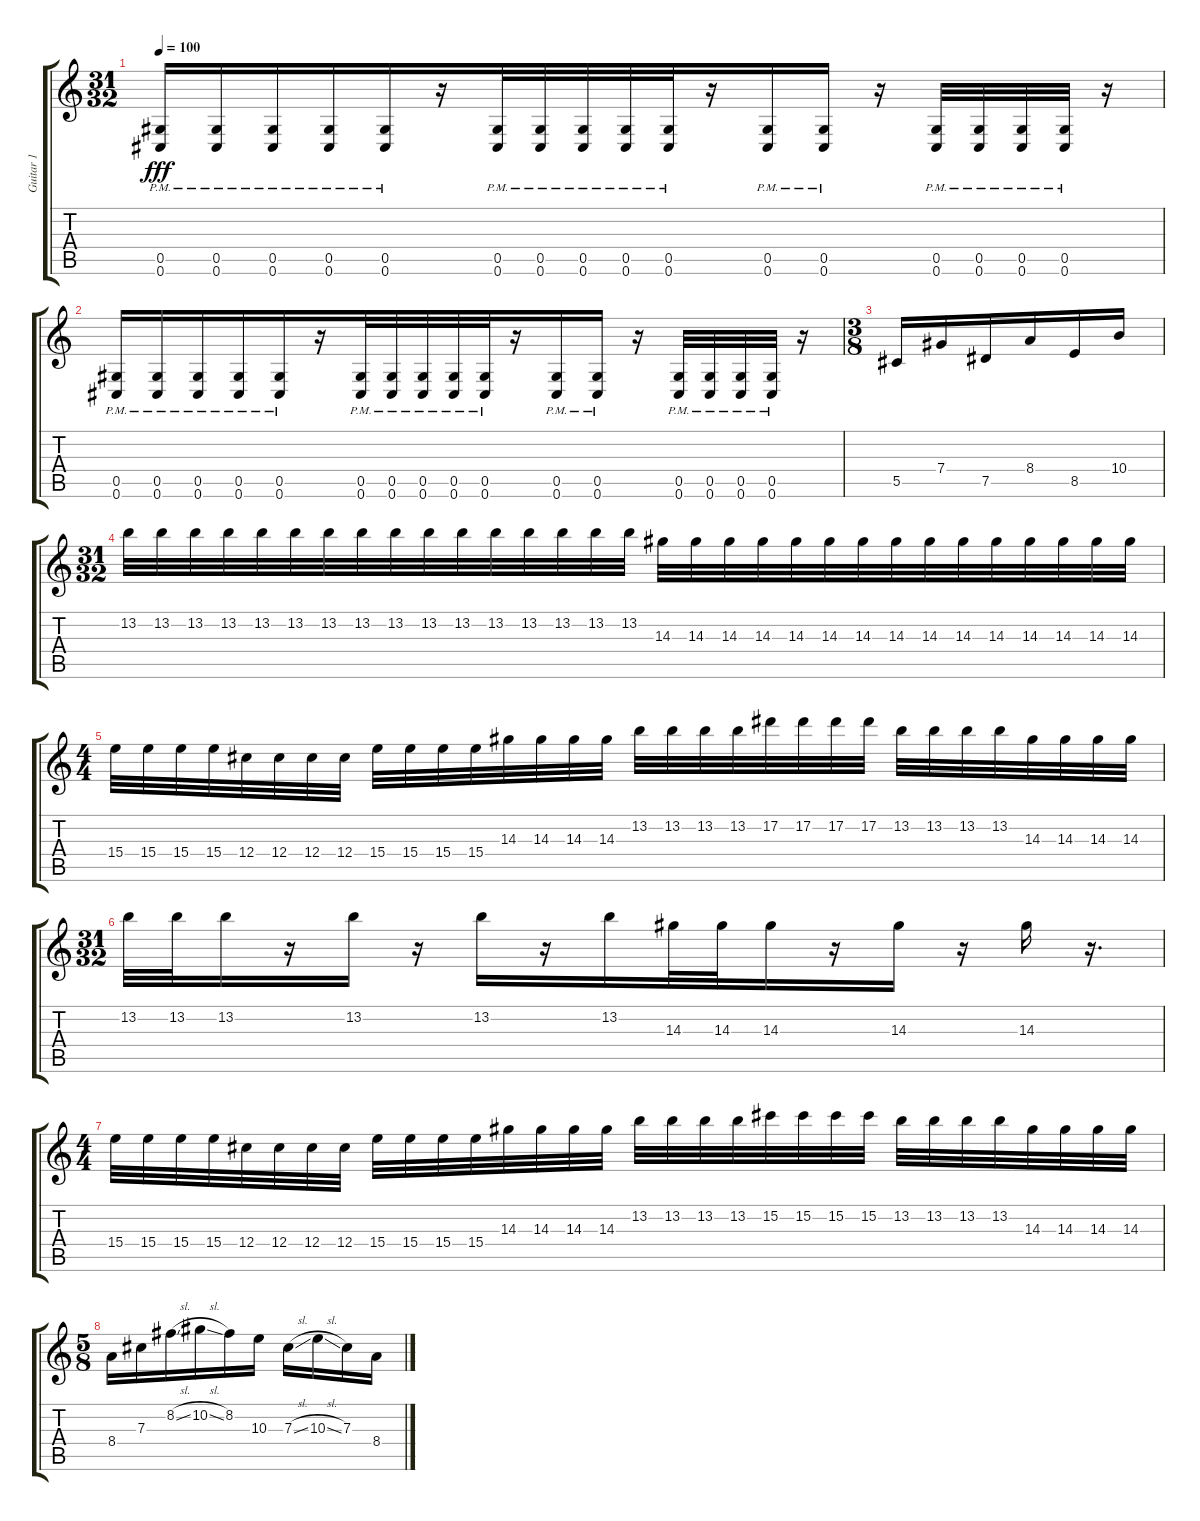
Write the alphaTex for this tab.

\track ("Guitar 1" "Guitar 1") {instrument distortionguitar}
\staff {score tabs}
\tuning (Eb4 Bb3 Gb3 Db3 Ab2 Db2) {hide}
\ts (31 32)
\tempo 100
\clef g2
\ks c
(0.5{pm} 0.6{pm}).16{dy fff beam merge} (0.5{pm} 0.6{pm}).16{beam merge} (0.5{pm} 0.6{pm}).16{beam merge} (0.5{pm} 0.6{pm}).16{beam merge} (0.5{pm} 0.6{pm}).16 r.16 (0.5{pm} 0.6{pm}).32{beam merge} (0.5{pm} 0.6{pm}).32{beam merge} (0.5{pm} 0.6{pm}).32{beam merge} (0.5{pm} 0.6{pm}).32{beam merge} (0.5{pm} 0.6{pm}).32 r.16 (0.5{pm} 0.6{pm}).16{beam merge} (0.5{pm} 0.6{pm}).16 r.16 (0.5{pm} 0.6{pm}).32{beam merge} (0.5{pm} 0.6{pm}).32{beam merge} (0.5{pm} 0.6{pm}).32{beam merge} (0.5{pm} 0.6{pm}).32 r.16 |
(0.5{pm} 0.6{pm}).16{beam merge} (0.5{pm} 0.6{pm}).16{beam merge} (0.5{pm} 0.6{pm}).16{beam merge} (0.5{pm} 0.6{pm}).16{beam merge} (0.5{pm} 0.6{pm}).16 r.16 (0.5{pm} 0.6{pm}).32{beam merge} (0.5{pm} 0.6{pm}).32{beam merge} (0.5{pm} 0.6{pm}).32{beam merge} (0.5{pm} 0.6{pm}).32{beam merge} (0.5{pm} 0.6{pm}).32 r.16 (0.5{pm} 0.6{pm}).16{beam merge} (0.5{pm} 0.6{pm}).16 r.16 (0.5{pm} 0.6{pm}).32{beam merge} (0.5{pm} 0.6{pm}).32{beam merge} (0.5{pm} 0.6{pm}).32{beam merge} (0.5{pm} 0.6{pm}).32 r.16 |
\ts (3 8)
5.5.16 7.4.16 7.5.16 8.4.16 8.5.16 10.4.16 |
\ts (31 32)
13.2.32{beam merge} 13.2.32{beam merge} 13.2.32{beam merge} 13.2.32{beam merge} 13.2.32{beam merge} 13.2.32{beam merge} 13.2.32{beam merge} 13.2.32{beam merge} 13.2.32{beam merge} 13.2.32{beam merge} 13.2.32{beam merge} 13.2.32{beam merge} 13.2.32{beam merge} 13.2.32{beam merge} 13.2.32{beam merge} 13.2.32 14.3.32{beam merge} 14.3.32{beam merge} 14.3.32{beam merge} 14.3.32{beam merge} 14.3.32{beam merge} 14.3.32{beam merge} 14.3.32{beam merge} 14.3.32{beam merge} 14.3.32{beam merge} 14.3.32{beam merge} 14.3.32{beam merge} 14.3.32{beam merge} 14.3.32{beam merge} 14.3.32{beam merge} 14.3.32 |
\ts (4 4)
15.4.32 15.4.32 15.4.32 15.4.32 12.4.32 12.4.32 12.4.32 12.4.32 15.4.32 15.4.32 15.4.32 15.4.32 14.3.32 14.3.32 14.3.32 14.3.32 13.2.32 13.2.32 13.2.32 13.2.32 17.2.32 17.2.32 17.2.32 17.2.32 13.2.32 13.2.32 13.2.32 13.2.32 14.3.32 14.3.32 14.3.32 14.3.32 |
\ts (31 32)
13.2.32{beam merge} 13.2.32{beam merge} 13.2.16 r.16 13.2.16 r.16 13.2.16 r.16 13.2.16{beam merge} 14.3.32{beam merge} 14.3.32{beam merge} 14.3.16 r.16 14.3.16 r.16 14.3.16 r.16{d} |
\ts (4 4)
15.4.32 15.4.32 15.4.32 15.4.32 12.4.32 12.4.32 12.4.32 12.4.32 15.4.32 15.4.32 15.4.32 15.4.32 14.3.32 14.3.32 14.3.32 14.3.32 13.2.32 13.2.32 13.2.32 13.2.32 15.2.32 15.2.32 15.2.32 15.2.32 13.2.32 13.2.32 13.2.32 13.2.32 14.3.32 14.3.32 14.3.32 14.3.32 |
\ts (5 8)
8.4.16 7.3.16 8.2{sl}.16 10.2{sl}.16 8.2.16 10.3.16 7.3{sl}.16 10.3{sl}.16 7.3.16 8.4.16
